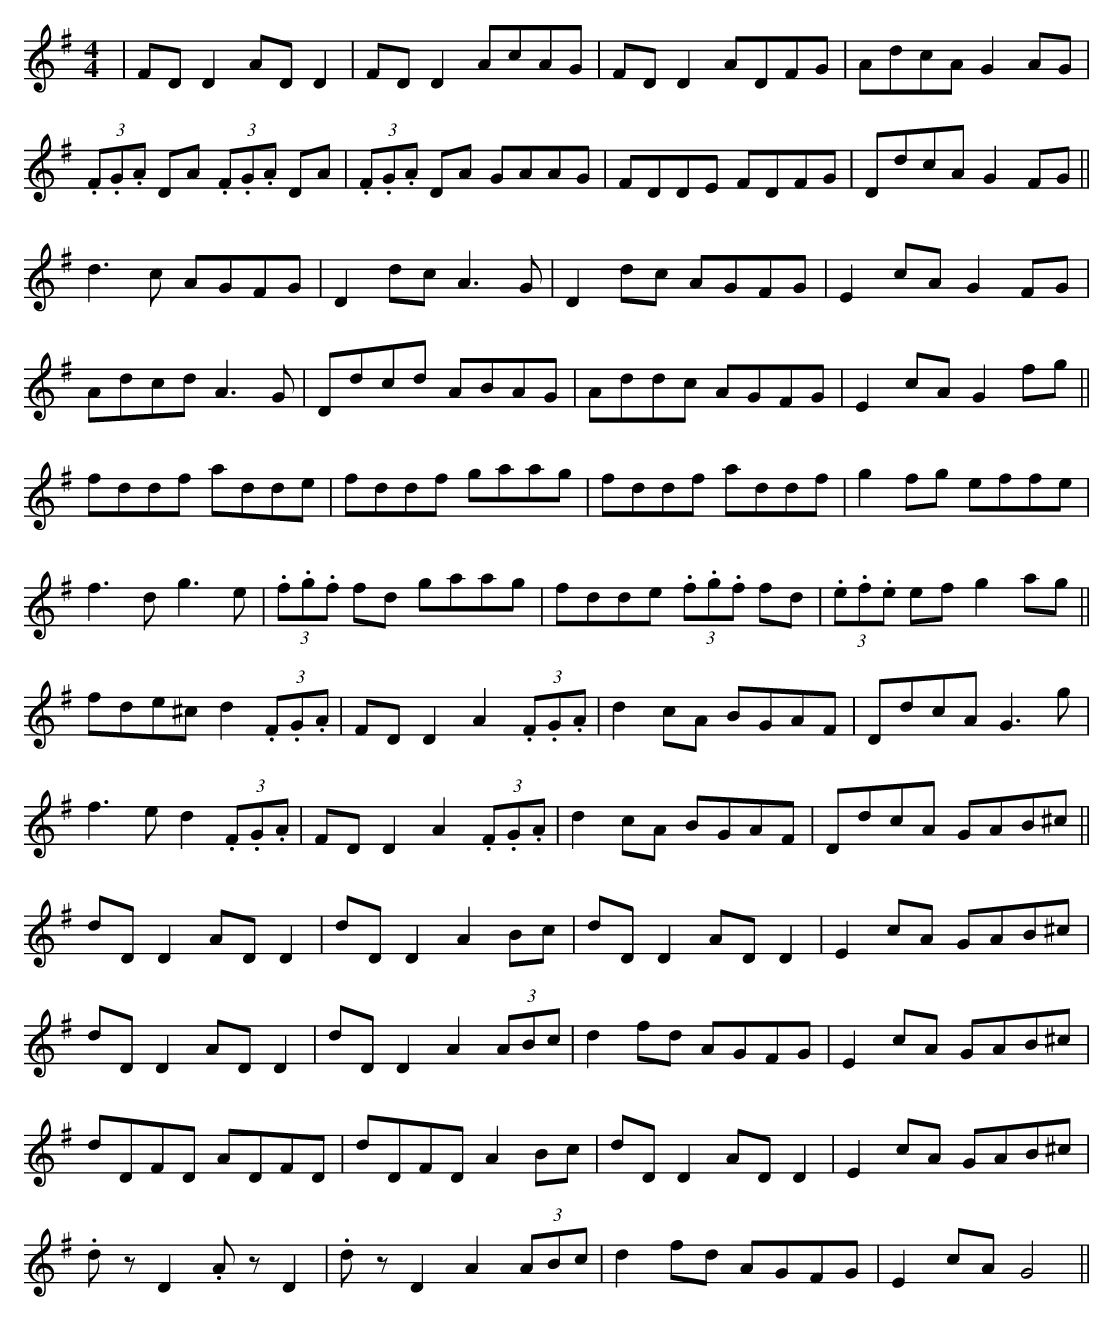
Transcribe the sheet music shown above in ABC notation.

X:1
M:4/4
K:Dmix
|FD D2 AD D2|FD D2 AcAG|FD D2 ADFG|AdcA G2 AG|
(3.F.G.A DA (3.F.G.A DA|(3.F.G.A DA GAAG|FDDE FDFG|DdcA G2 FG||
d3c AGFG|D2 dc A3G|D2 dc AGFG|E2 cA G2 FG|
Adcd A3G|Ddcd ABAG|Addc AGFG|E2 cA G2 fg||
fddf adde|fddf gaag|fddf addf|g2 fg effe|
f3d g3e|(3.f.g.f fd gaag|fdde (3.f.g.f fd|(3.e.f.e ef g2 ag||
fde^c d2 (3.F.G.A|FD D2 A2 (3.F.G.A|d2 cA BGAF|DdcA G3g|
f3e d2 (3.F.G.A|FD D2 A2 (3.F.G.A|d2 cA BGAF|DdcA GAB^c||
dD D2 AD D2|dD D2 A2 Bc|dD D2 AD D2|E2 cA GAB^c|
dD D2 AD D2|dD D2 A2 (3ABc|d2 fd AGFG|E2 cA GAB^c|
dDFD ADFD|dDFD A2 Bc|dD D2 AD D2|E2 cA GAB^c|
.dz D2 .Az D2|.dz D2 A2 (3ABc|d2 fd AGFG|E2 cA G4||
